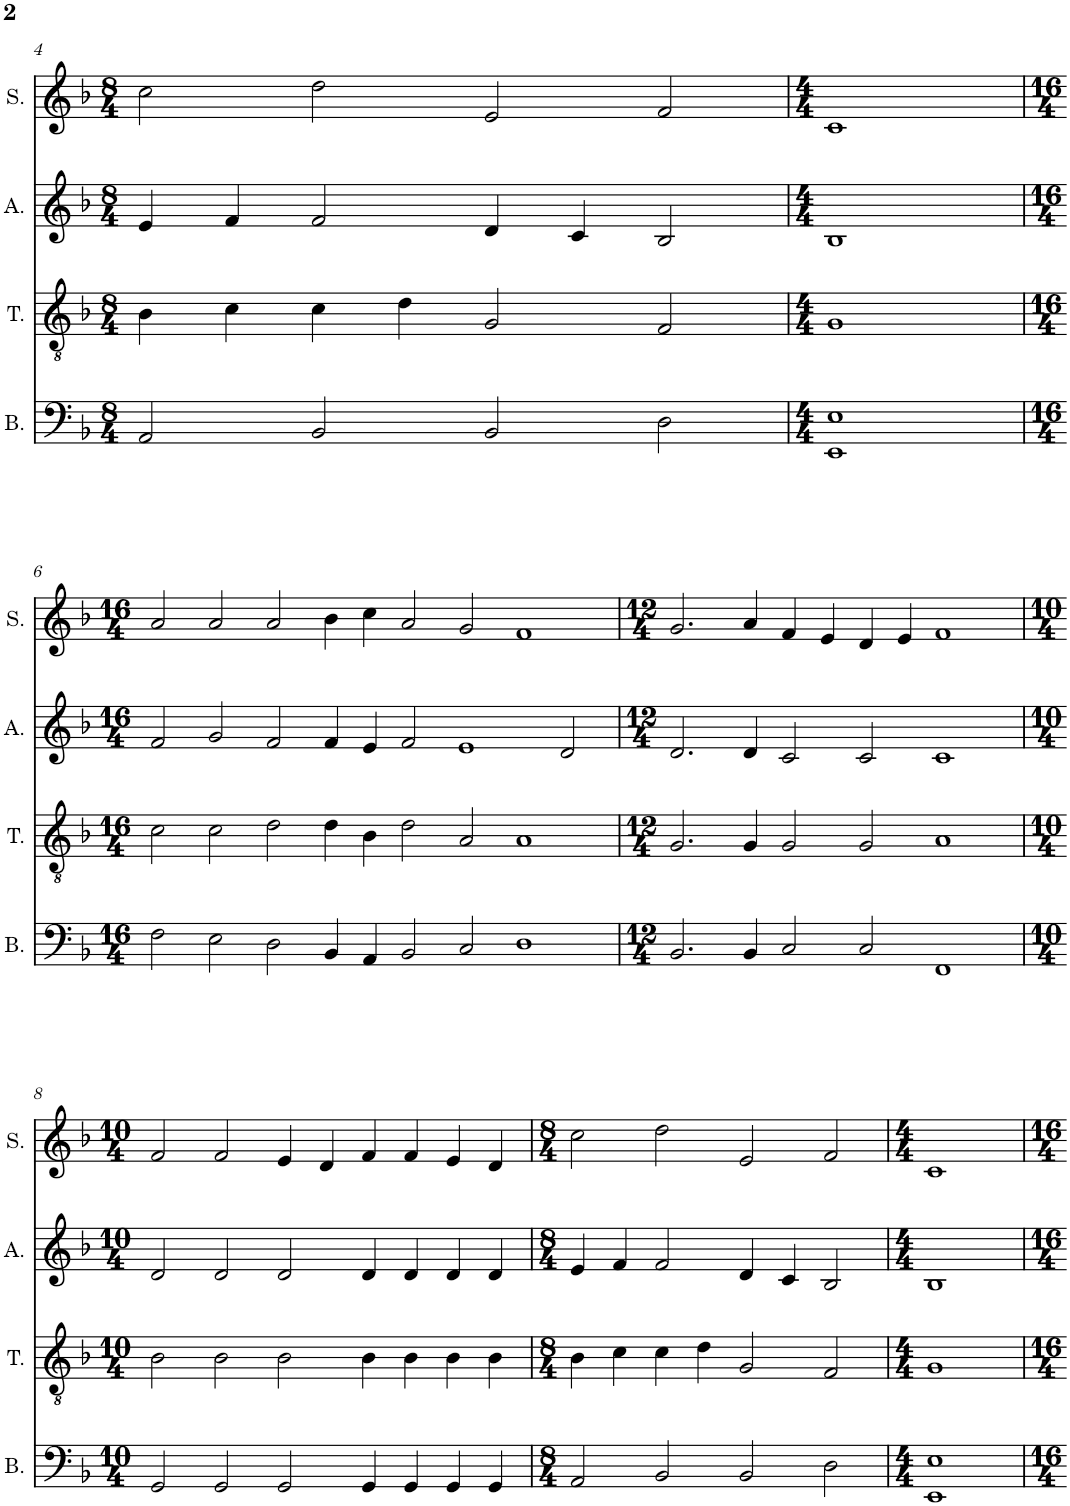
**kern	**kern	**kern	**kern
*part4	*part3	*part2	*part1
*staff4	*staff3	*staff2	*staff1
*I"Bass	*I"Tenor	*I"Alto	*I"Soprano
*I'B.	*I'T.	*I'A.	*I'S.
!!LO:PB:g=z
*clefF4	*clefGv2	*clefG2	*clefG2
*k[b-]	*k[b-]	*k[b-]	*k[b-]
*M8/4	*M8/4	*M8/4	*M8/4
=4	=4	=4	=4
2AA/	4B-\	4e/	2cc\
.	4c\	4f/	.
2BB-/	4c\	2f/	2dd\
.	4d\	.	.
2BB-/	2G/	4d/	2e/
.	.	4c/	.
2D\	2F/	2B-/	2f/
=5	=5	=5	=5
*M4/4	*M4/4	*M4/4	*M4/4
1EE 1E	1G	1B-	1c
!!LO:LB:g=z
=6	=6	=6	=6
*M16/4	*M16/4	*M16/4	*M16/4
2F\	2c\	2f/	2a/
2E\	2c\	2g/	2a/
2D\	2d\	2f/	2a/
4BB-/	4d\	4f/	4b-\
4AA/	4B-\	4e/	4cc\
2BB-/	2d\	2f/	2a/
2C/	2A/	1e	2g/
1D	1A	.	1f
.	.	2d/	.
=7	=7	=7	=7
*M12/4	*M12/4	*M12/4	*M12/4
2.BB-/	2.G/	2.d/	2.g/
4BB-/	4G/	4d/	4a/
2C/	2G/	2c/	4f/
.	.	.	4e/
2C/	2G/	2c/	4d/
.	.	.	4e/
1FF	1A	1c	1f
!!LO:LB:g=z
=8	=8	=8	=8
*M10/4	*M10/4	*M10/4	*M10/4
2GG/	2B-\	2d/	2f/
2GG/	2B-\	2d/	2f/
2GG/	2B-\	2d/	4e/
.	.	.	4d/
4GG/	4B-\	4d/	4f/
4GG/	4B-\	4d/	4f/
4GG/	4B-\	4d/	4e/
4GG/	4B-\	4d/	4d/
=9	=9	=9	=9
*M8/4	*M8/4	*M8/4	*M8/4
2AA/	4B-\	4e/	2cc\
.	4c\	4f/	.
2BB-/	4c\	2f/	2dd\
.	4d\	.	.
2BB-/	2G/	4d/	2e/
.	.	4c/	.
2D\	2F/	2B-/	2f/
=10	=10	=10	=10
*M4/4	*M4/4	*M4/4	*M4/4
1EE 1E	1G	1B-	1c
=	=	=	=
*-	*-	*-	*-
